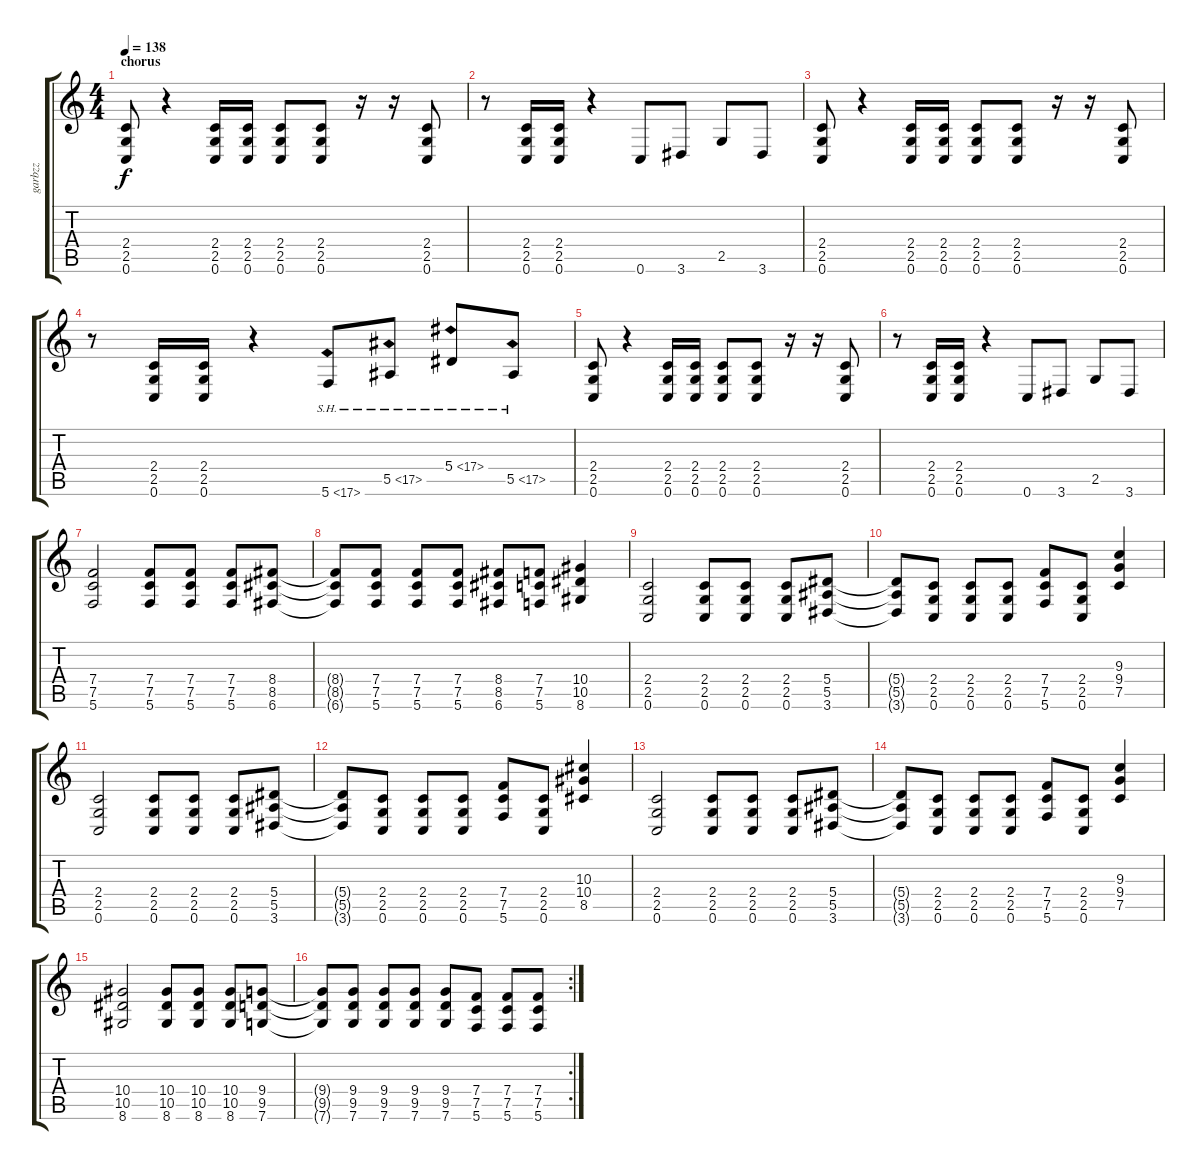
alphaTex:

\track ("garbzz" "garbzz") {instrument overdrivenguitar}
\staff {score tabs}
\tuning (C4 G3 Eb3 Bb2 F2 C2) {hide}
\ts (4 4)
\section ("" "chorus")
\tempo 138
\clef g2
\ks c
(2.4 2.5 0.6).8{dy f} r.4 (2.4 2.5 0.6).16 (2.4 2.5 0.6).16 (2.4 2.5 0.6).8 (2.4 2.5 0.6).8 r.16 r.16 (2.4 2.5 0.6).8 |
r.8 (2.4 2.5 0.6).16 (2.4 2.5 0.6).16 r.4 0.6.8 3.6.8 2.5.8 3.6.8 |
(2.4 2.5 0.6).8 r.4 (2.4 2.5 0.6).16 (2.4 2.5 0.6).16 (2.4 2.5 0.6).8 (2.4 2.5 0.6).8 r.16 r.16 (2.4 2.5 0.6).8 |
r.8 (2.4 2.5 0.6).16 (2.4 2.5 0.6).16 r.4 5.6{sh 12}.8 5.5{sh 12}.8 5.4{sh 12}.8 5.5{sh 12}.8 |
(2.4 2.5 0.6).8 r.4 (2.4 2.5 0.6).16 (2.4 2.5 0.6).16 (2.4 2.5 0.6).8 (2.4 2.5 0.6).8 r.16 r.16 (2.4 2.5 0.6).8 |
r.8 (2.4 2.5 0.6).16 (2.4 2.5 0.6).16 r.4 0.6.8 3.6.8 2.5.8 3.6.8 |
(7.4 7.5 5.6).2 (7.4 7.5 5.6).8 (7.4 7.5 5.6).8 (7.4 7.5 5.6).8 (8.4 8.5 6.6).8 |
(8.4{t} 8.5{t} 6.6{t}).8 (7.4 7.5 5.6).8 (7.4 7.5 5.6).8 (7.4 7.5 5.6).8 (8.4 8.5 6.6).8 (7.4 7.5 5.6).8 (10.4 10.5 8.6).4 |
(2.4 2.5 0.6).2 (2.4 2.5 0.6).8 (2.4 2.5 0.6).8 (2.4 2.5 0.6).8 (5.4 5.5 3.6).8 |
(5.4{t} 5.5{t} 3.6{t}).8 (2.4 2.5 0.6).8 (2.4 2.5 0.6).8 (2.4 2.5 0.6).8 (7.4 7.5 5.6).8 (2.4 2.5 0.6).8 (9.3 9.4 7.5).4 |
(2.4 2.5 0.6).2 (2.4 2.5 0.6).8 (2.4 2.5 0.6).8 (2.4 2.5 0.6).8 (5.4 5.5 3.6).8 |
(5.4{t} 5.5{t} 3.6{t}).8 (2.4 2.5 0.6).8 (2.4 2.5 0.6).8 (2.4 2.5 0.6).8 (7.4 7.5 5.6).8 (2.4 2.5 0.6).8 (10.3 10.4 8.5).4 |
(2.4 2.5 0.6).2 (2.4 2.5 0.6).8 (2.4 2.5 0.6).8 (2.4 2.5 0.6).8 (5.4 5.5 3.6).8 |
(5.4{t} 5.5{t} 3.6{t}).8 (2.4 2.5 0.6).8 (2.4 2.5 0.6).8 (2.4 2.5 0.6).8 (7.4 7.5 5.6).8 (2.4 2.5 0.6).8 (9.3 9.4 7.5).4 |
(10.4 10.5 8.6).2 (10.4 10.5 8.6).8 (10.4 10.5 8.6).8 (10.4 10.5 8.6).8 (9.4 9.5 7.6).8 |
\rc 2
(9.4{t} 9.5{t} 7.6{t}).8 (9.4 9.5 7.6).8 (9.4 9.5 7.6).8 (9.4 9.5 7.6).8 (9.4 9.5 7.6).8 (7.4 7.5 5.6).8 (7.4 7.5 5.6).8 (7.4 7.5 5.6).8
